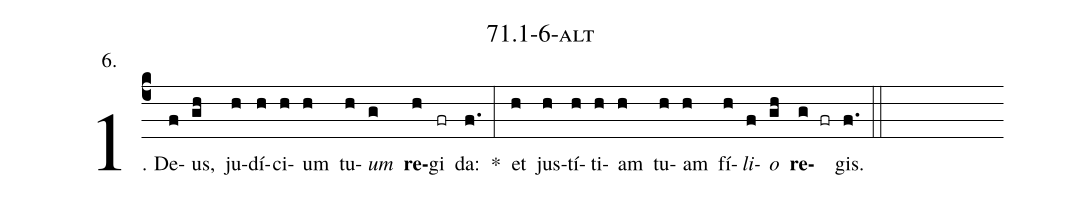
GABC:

name: 71.1-6-alt;
annotation: 6.;
%%
(c4)1. De(f)us,(gh) ju(h)dí(h)ci(h)um(h) tu(h)<i>um</i>(g) <b>re</b>(h)gi(fr) da:(f.) *(:) et(h) jus(h)tí(h)ti(h)am(h) tu(h)am(h) fí(h)<i>li</i>(f)<i>o</i>(gh) <b>re</b>(g fr)gis.(f.) (::)


%E(h) u(h) o(f) u(gh) a(g) e.(f.) (::)
